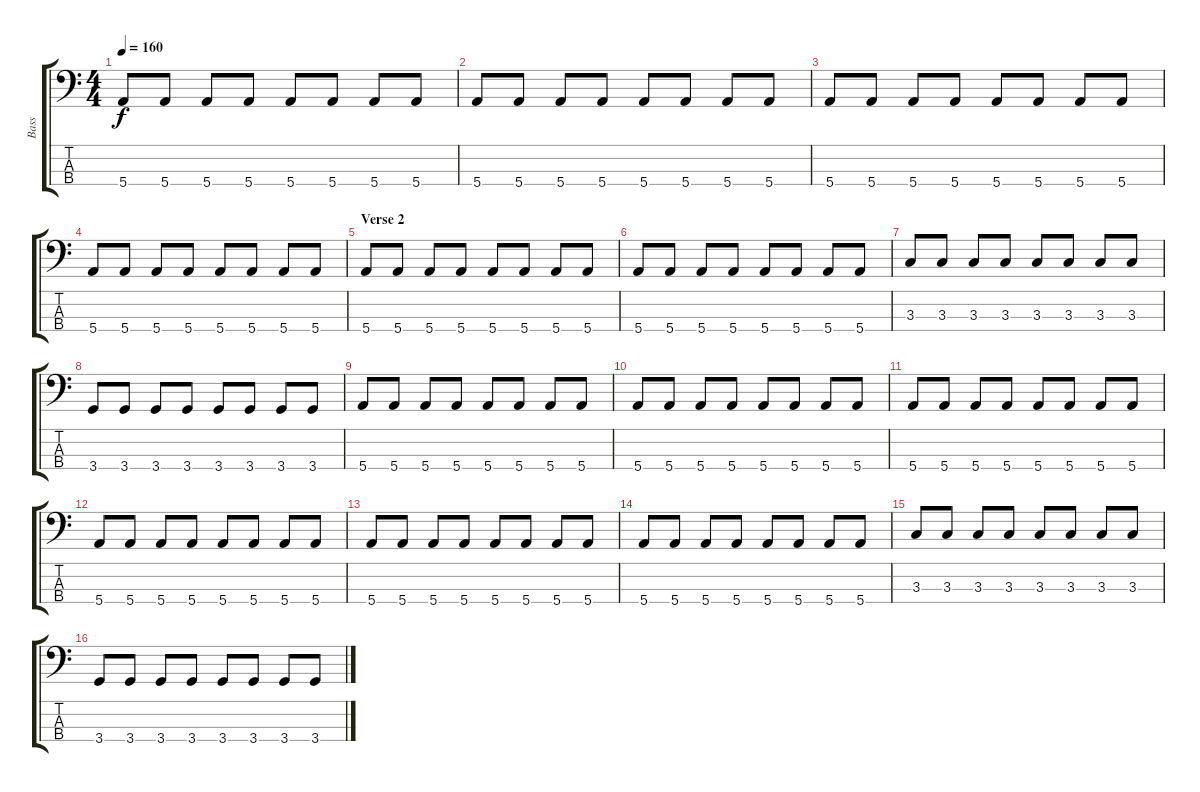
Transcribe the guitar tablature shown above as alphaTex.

\track ("Bass" "Bass") {instrument electricbassfinger}
\staff {score tabs}
\tuning (G2 D2 A1 E1) {hide}
\ts (4 4)
\tempo 160
\clef f4
\ks c
5.4.8{dy f} 5.4.8 5.4.8 5.4.8 5.4.8 5.4.8 5.4.8 5.4.8 |
5.4.8 5.4.8 5.4.8 5.4.8 5.4.8 5.4.8 5.4.8 5.4.8 |
5.4.8 5.4.8 5.4.8 5.4.8 5.4.8 5.4.8 5.4.8 5.4.8 |
5.4.8 5.4.8 5.4.8 5.4.8 5.4.8 5.4.8 5.4.8 5.4.8 |
\section ("" "Verse 2")
5.4.8 5.4.8 5.4.8 5.4.8 5.4.8 5.4.8 5.4.8 5.4.8 |
5.4.8 5.4.8 5.4.8 5.4.8 5.4.8 5.4.8 5.4.8 5.4.8 |
3.3.8 3.3.8 3.3.8 3.3.8 3.3.8 3.3.8 3.3.8 3.3.8 |
3.4.8 3.4.8 3.4.8 3.4.8 3.4.8 3.4.8 3.4.8 3.4.8 |
5.4.8 5.4.8 5.4.8 5.4.8 5.4.8 5.4.8 5.4.8 5.4.8 |
5.4.8 5.4.8 5.4.8 5.4.8 5.4.8 5.4.8 5.4.8 5.4.8 |
5.4.8 5.4.8 5.4.8 5.4.8 5.4.8 5.4.8 5.4.8 5.4.8 |
5.4.8 5.4.8 5.4.8 5.4.8 5.4.8 5.4.8 5.4.8 5.4.8 |
5.4.8 5.4.8 5.4.8 5.4.8 5.4.8 5.4.8 5.4.8 5.4.8 |
5.4.8 5.4.8 5.4.8 5.4.8 5.4.8 5.4.8 5.4.8 5.4.8 |
3.3.8 3.3.8 3.3.8 3.3.8 3.3.8 3.3.8 3.3.8 3.3.8 |
3.4.8 3.4.8 3.4.8 3.4.8 3.4.8 3.4.8 3.4.8 3.4.8
